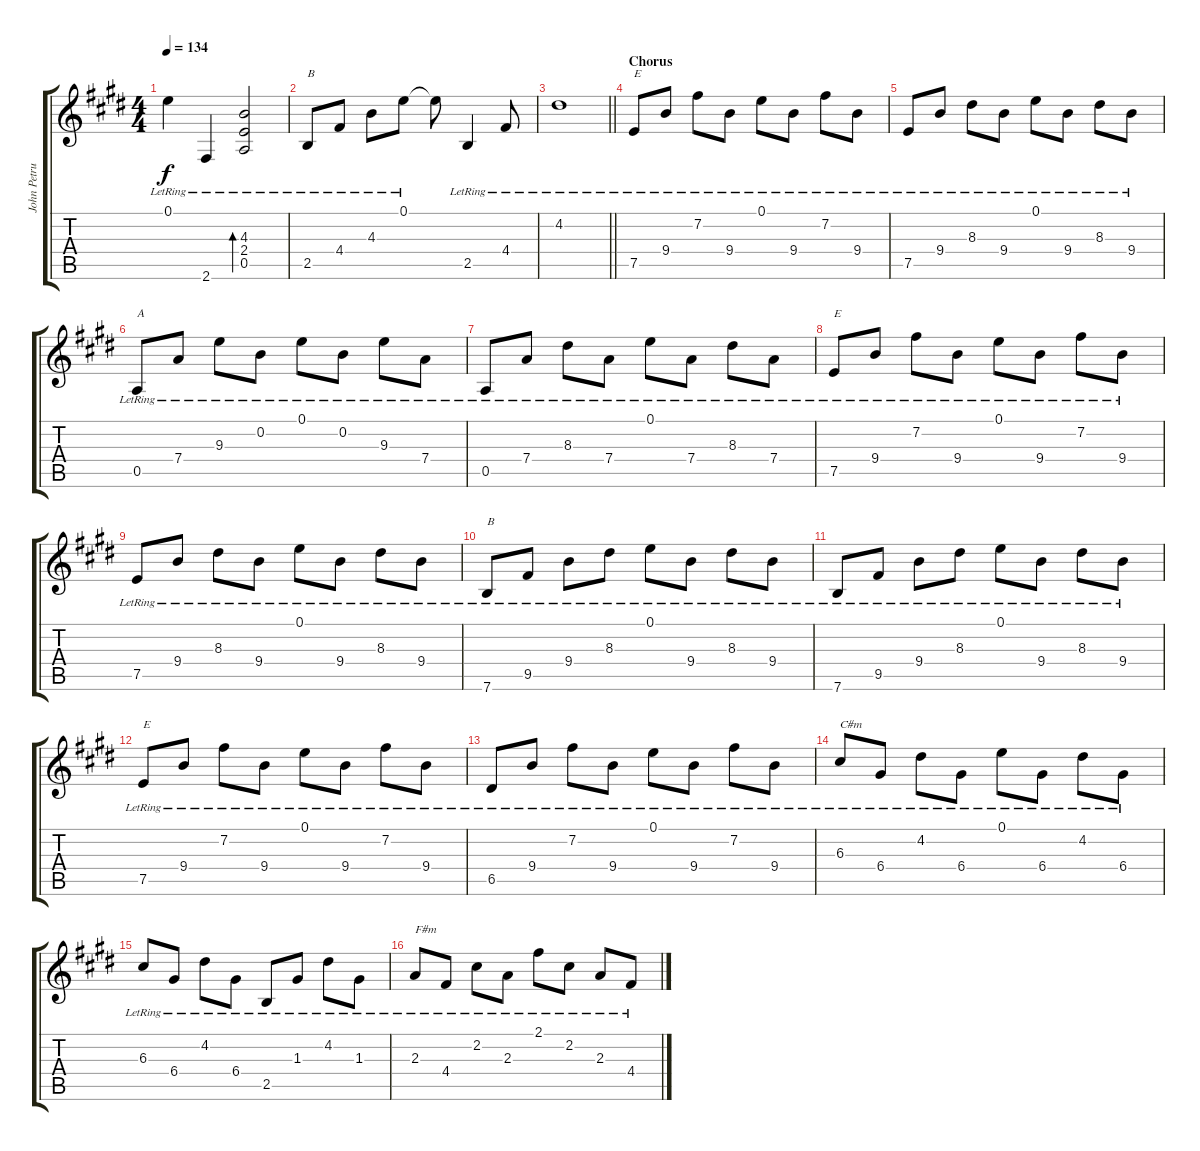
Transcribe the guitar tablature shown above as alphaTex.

\track ("John Petrucci" "John Petru") {instrument acousticguitarsteel}
\staff {score tabs}
\tuning (E4 B3 G3 D3 A2 E2) {hide}
\ts (4 4)
\tempo 134
\clef g2
\ks e
0.1{lr}.4{dy f} 2.6{lr}.4 (4.3{lr} 2.4{lr} 0.5{lr}).2{bd 120} |
2.5{lr}.8{txt "B"} 4.4{lr}.8 4.3{lr}.8 0.1{lr}.8 0.1{t}.8 2.5{lr}.4 4.4{lr}.8 |
\barLineRight lightlight
4.2{lr}.1 |
\section ("" "Chorus")
7.5{lr}.8{txt "E"} 9.4{lr}.8 7.2{lr}.8 9.4{lr}.8 0.1{lr}.8 9.4{lr}.8 7.2{lr}.8 9.4{lr}.8 |
7.5{lr}.8 9.4{lr}.8 8.3{lr}.8 9.4{lr}.8 0.1{lr}.8 9.4{lr}.8 8.3{lr}.8 9.4{lr}.8 |
0.5{lr}.8{txt "A"} 7.4{lr}.8 9.3{lr}.8 0.2{lr}.8 0.1{lr}.8 0.2{lr}.8 9.3{lr}.8 7.4{lr}.8 |
0.5{lr}.8 7.4{lr}.8 8.3{lr}.8 7.4{lr}.8 0.1{lr}.8 7.4{lr}.8 8.3{lr}.8 7.4{lr}.8 |
7.5{lr}.8{txt "E"} 9.4{lr}.8 7.2{lr}.8 9.4{lr}.8 0.1{lr}.8 9.4{lr}.8 7.2{lr}.8 9.4{lr}.8 |
7.5{lr}.8 9.4{lr}.8 8.3{lr}.8 9.4{lr}.8 0.1{lr}.8 9.4{lr}.8 8.3{lr}.8 9.4{lr}.8 |
7.6{lr}.8{txt "B"} 9.5{lr}.8 9.4{lr}.8 8.3{lr}.8 0.1{lr}.8 9.4{lr}.8 8.3{lr}.8 9.4{lr}.8 |
7.6{lr}.8 9.5{lr}.8 9.4{lr}.8 8.3{lr}.8 0.1{lr}.8 9.4{lr}.8 8.3{lr}.8 9.4{lr}.8 |
7.5{lr}.8{txt "E"} 9.4{lr}.8 7.2{lr}.8 9.4{lr}.8 0.1{lr}.8 9.4{lr}.8 7.2{lr}.8 9.4{lr}.8 |
6.5{lr}.8 9.4{lr}.8 7.2{lr}.8 9.4{lr}.8 0.1{lr}.8 9.4{lr}.8 7.2{lr}.8 9.4{lr}.8 |
6.3{lr}.8{txt "C#m"} 6.4{lr}.8 4.2{lr}.8 6.4{lr}.8 0.1{lr}.8 6.4{lr}.8 4.2{lr}.8 6.4{lr}.8 |
6.3{lr}.8 6.4{lr}.8 4.2{lr}.8 6.4{lr}.8 2.5{lr}.8 1.3{lr}.8 4.2{lr}.8 1.3{lr}.8 |
2.3{lr}.8{txt "F#m"} 4.4{lr}.8 2.2{lr}.8 2.3{lr}.8 2.1{lr}.8 2.2{lr}.8 2.3{lr}.8 4.4{lr}.8
